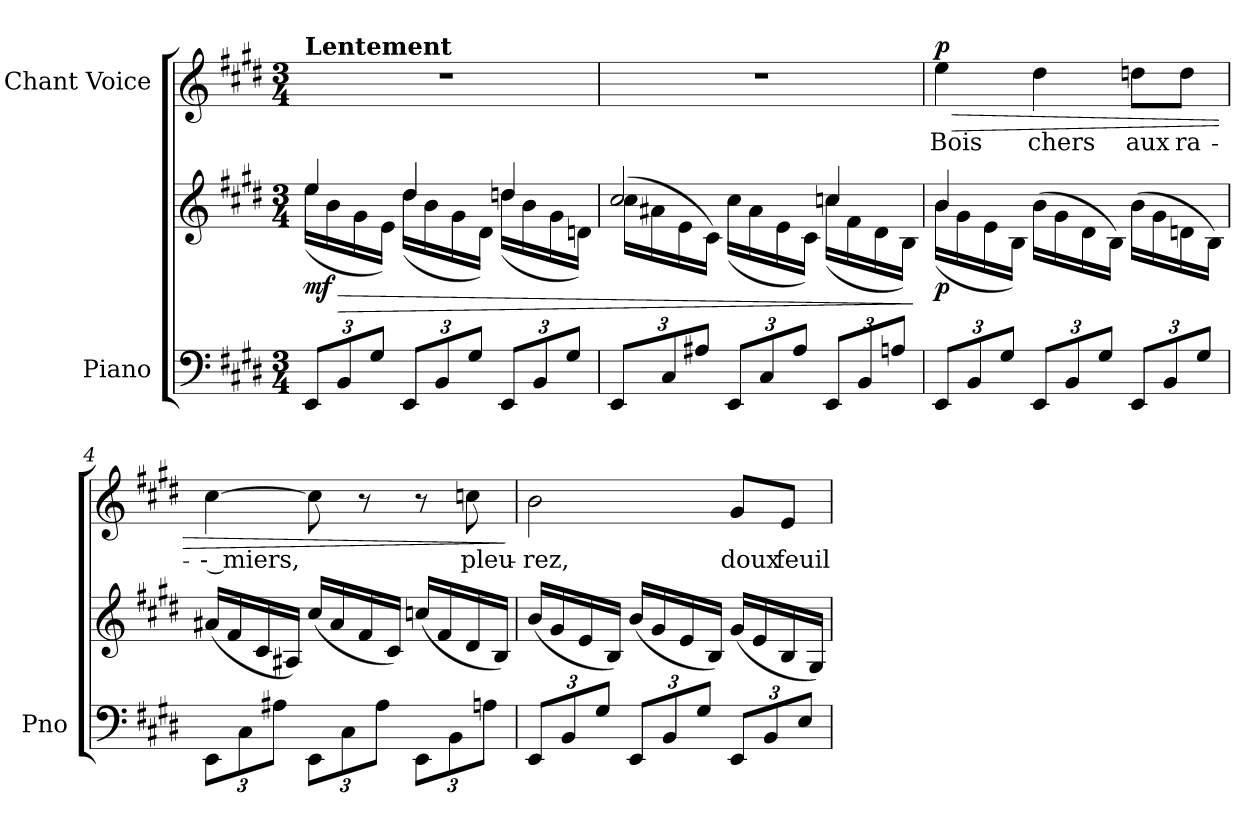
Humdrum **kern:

**kern	**kern	**dynam	**kern	**text	**dynam
*part2	*part2	*part2	*part1	*part1	*part1
*staff3	*staff2	*staff2/3	*staff1	*staff1	*staff1
*I"Piano	*	*	*I"Chant Voice	*	*
*I'Pno	*	*	*	*	*
*clefF4	*clefG2	*	*clefG2	*	*
*k[f#c#g#d#]	*k[f#c#g#d#]	*	*k[f#c#g#d#]	*	*
*M3/4	*M3/4	*	*M3/4	*	*
*Xbrackettup	*	*	*	*	*
=1	=1	=1	=1	=1	=1
!	!	!	!LO:TX:a:B:t=Lentement	!	!
!	!	!LO:HP:b	!	!	!
*	*^	*	*	*	*
!	!	!	!LO:DY:n=1:b	!	!	!
12EE/L	4ee/	(>16ee\LL	> mf	2.r	.	.
.	.	16b\	.	.	.	.
12BB/	.	.	.	.	.	.
.	.	16g#\	.	.	.	.
12G#/J	.	.	.	.	.	.
.	.	16e\JJ)	.	.	.	.
12EE/L	4dd#/	(>16dd#\LL	.	.	.	.
.	.	16b\	.	.	.	.
12BB/	.	.	.	.	.	.
.	.	16g#\	.	.	.	.
12G#/J	.	.	.	.	.	.
.	.	16d#\JJ)	.	.	.	.
12EE/L	4ddn/	(>16dd\LL	.	.	.	.
.	.	16b\	.	.	.	.
12BB/	.	.	.	.	.	.
.	.	16g#\	.	.	.	.
12G#/J	.	.	.	.	.	.
.	.	16dn\JJ)	.	.	.	.
=2	=2	=2	=2	=2	=2	=2
12EE/L	(>2cc#/	16cc#\LL	.	2.r	.	.
.	.	16a#X\	.	.	.	.
12C#/	.	.	.	.	.	.
.	.	16e\	.	.	.	.
12A#X/J	.	.	.	.	.	.
.	.	16c#\JJ)	.	.	.	.
12EE/L	.	(>16cc#\LL	.	.	.	.
.	.	16a#\	.	.	.	.
12C#/	.	.	.	.	.	.
.	.	16e\	.	.	.	.
12A#/J	.	.	.	.	.	.
.	.	16c#\JJ)	.	.	.	.
12EE/L	4ccn/	(>16cc\LL	.	.	.	.
.	.	16f#\	.	.	.	.
12BB/	.	.	.	.	.	.
.	.	16d#\	.	.	.	.
12An/J	.	.	.	.	.	.
.	.	16B\JJ)	.	.	.	.
*	*v	*v	*	*	*	*
.	.	]	.	.	.
=3	=3	=3	=3	=3	=3
*	*^	*	*	*	*
!	!	!	!LO:DY:b	!	!LO:LY:b	!LO:HP:b
!	!	!	!	!	!	!LO:DY:n=1:a
12EE/L	4b/	(>16b\LL	p	4ee\	Bois	> p
.	.	16g#\	.	.	.	.
12BB/	.	.	.	.	.	.
.	.	16e\	.	.	.	.
12G#/J	.	.	.	.	.	.
.	.	16B\JJ)	.	.	.	.
!	!	!	!	!	!LO:LY:b	!
12EE/L	2ryy	(>16b\LL	.	4dd#\	chers	.
.	.	16g#\	.	.	.	.
12BB/	.	.	.	.	.	.
.	.	16d#\	.	.	.	.
12G#/J	.	.	.	.	.	.
.	.	16B\JJ)	.	.	.	.
!	!	!	!	!	!LO:LY:b	!
12EE/L	.	(>16b\LL	.	8ddn\L	aux	.
.	.	16g#\	.	.	.	.
12BB/	.	.	.	.	.	.
!	!	!	!	!	!LO:LY:b	!
.	.	16dn\	.	8dd\J	ra-	.
12G#/J	.	.	.	.	.	.
.	.	16B\JJ)	.	.	.	.
!!LO:LB:g=z
=4	=4	=4	=4	=4	=4	=4
!	!	!	!	!	!LO:LY:b	!
*	*v	*v	*	*	*	*
12EE\L	(<16a#X/LL	.	[4cc#\	-- miers,	.
.	16f#/	.	.	.	.
12C#\	.	.	.	.	.
.	16c#/	.	.	.	.
12A#X\J	.	.	.	.	.
.	16A#X/JJ)	.	.	.	.
12EE\L	(<16cc#/LL	.	8cc#\]	.	.
.	16a#/	.	.	.	.
12C#\	.	.	.	.	.
.	16f#/	.	8r	.	.
12A#\J	.	.	.	.	.
.	16c#/JJ)	.	.	.	.
12EE\L	(<16ccn/LL	.	8r	.	.
.	16f#/	.	.	.	.
12BB\	.	.	.	.	.
!	!	!	!	!LO:LY:b	!
.	16d#/	.	8ccn\	pleu-	.
12An\J	.	.	.	.	.
.	16B/JJ)	.	.	.	.
.	.	.	.	.	]
=5	=5	=5	=5	=5	=5
!	!	!	!	!LO:LY:b	!
12EE/L	(<16b/LL	.	2b\	-rez,	.
.	16g#/	.	.	.	.
12BB/	.	.	.	.	.
.	16e/	.	.	.	.
12G#/J	.	.	.	.	.
.	16B/JJ)	.	.	.	.
12EE/L	(<16b/LL	.	.	.	.
.	16g#/	.	.	.	.
12BB/	.	.	.	.	.
.	16e/	.	.	.	.
12G#/J	.	.	.	.	.
.	16B/JJ)	.	.	.	.
!	!	!	!	!LO:LY:b	!
12EE/L	(<16g#/LL	.	8g#/L	doux	.
.	16e/	.	.	.	.
12BB/	.	.	.	.	.
!	!	!	!	!LO:LY:b	!
.	16B/	.	8e/J	feuil-	.
12E/J	.	.	.	.	.
.	16G#/JJ)	.	.	.	.
=	=	=	=	=	=
*-	*-	*-	*-	*-	*-
